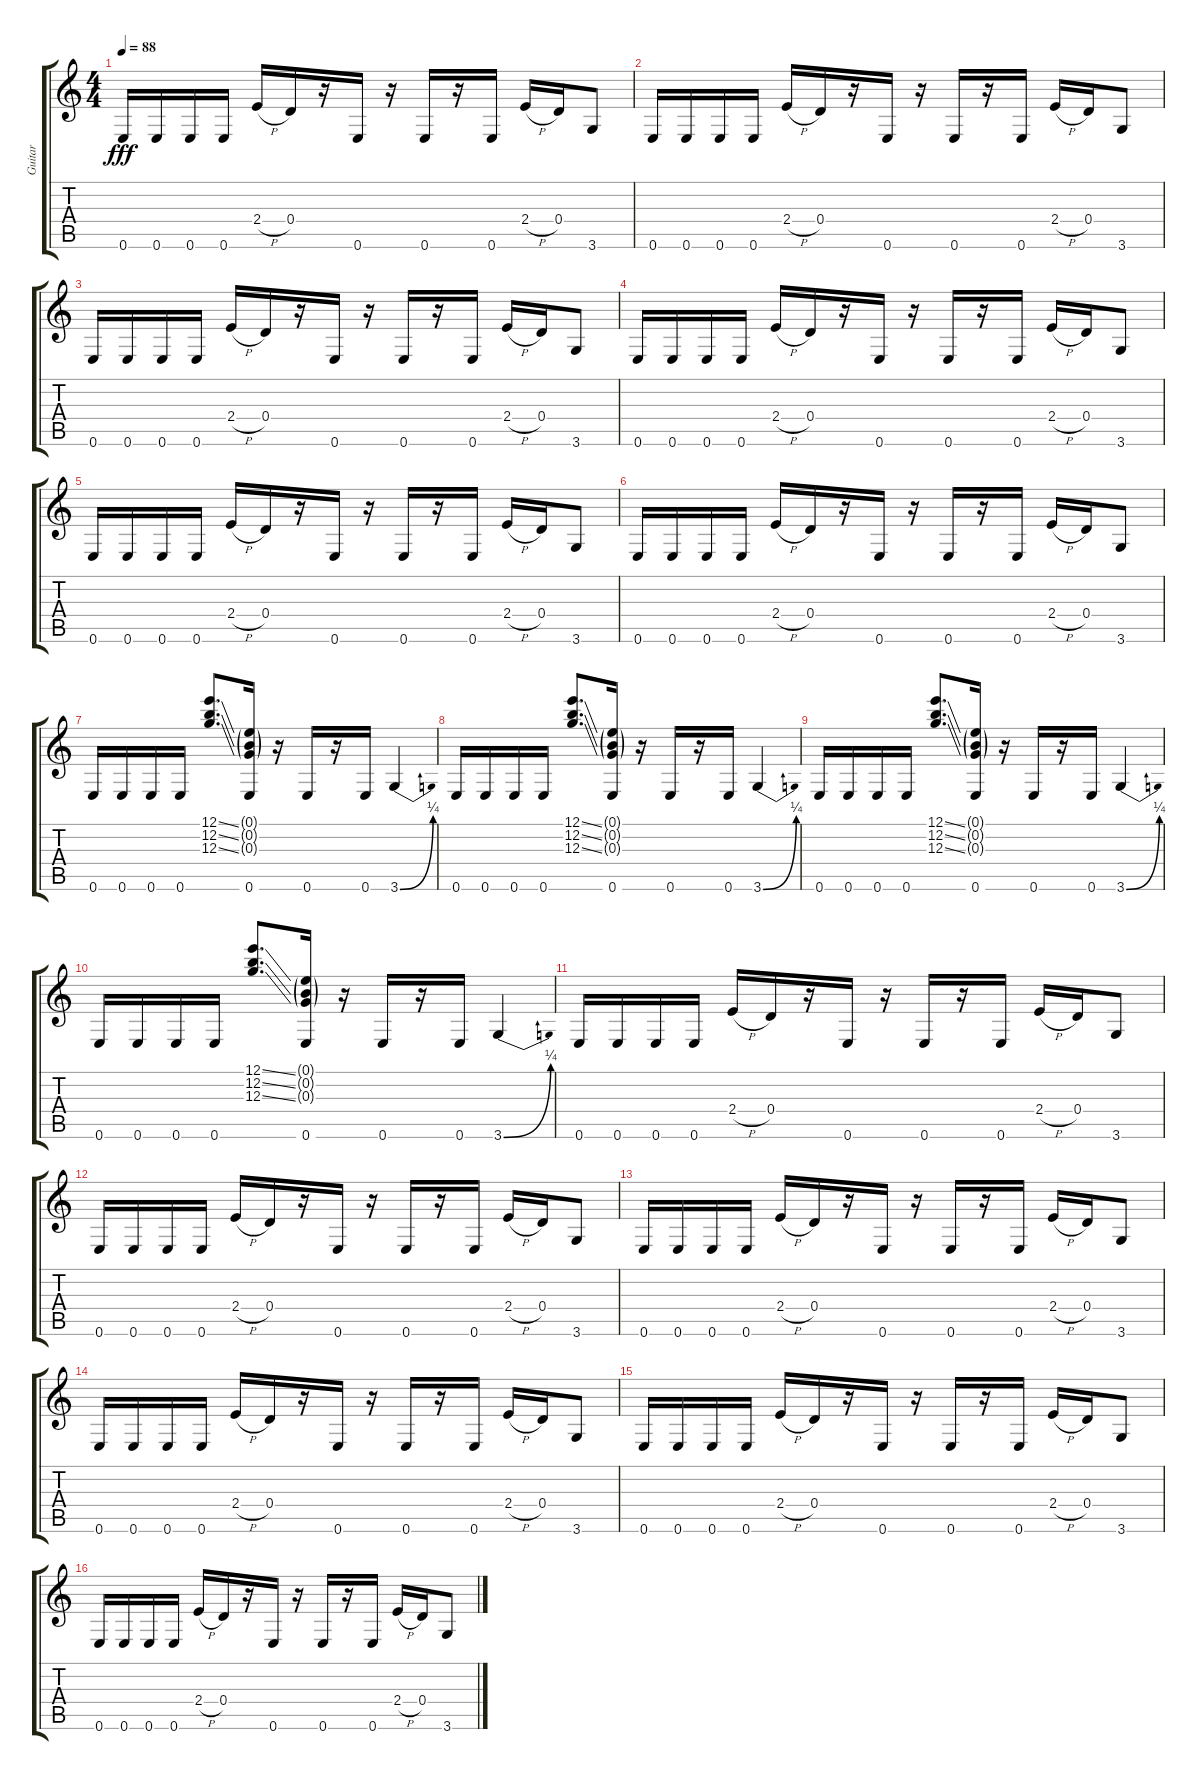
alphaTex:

\track ("Guitar" "Guitar") {instrument distortionguitar}
\staff {score tabs}
\tuning (E4 B3 G3 D3 A2 E2) {hide}
\ts (4 4)
\tempo 88
\clef g2
\ks c
0.6.16{dy fff} 0.6.16 0.6.16 0.6.16 2.4{h}.16 0.4.16 r.16 0.6.16 r.16 0.6.16 r.16 0.6.16 2.4{h}.16 0.4.16 3.6.8 |
0.6.16 0.6.16 0.6.16 0.6.16 2.4{h}.16 0.4.16 r.16 0.6.16 r.16 0.6.16 r.16 0.6.16 2.4{h}.16 0.4.16 3.6.8 |
0.6.16 0.6.16 0.6.16 0.6.16 2.4{h}.16 0.4.16 r.16 0.6.16 r.16 0.6.16 r.16 0.6.16 2.4{h}.16 0.4.16 3.6.8 |
0.6.16 0.6.16 0.6.16 0.6.16 2.4{h}.16 0.4.16 r.16 0.6.16 r.16 0.6.16 r.16 0.6.16 2.4{h}.16 0.4.16 3.6.8 |
0.6.16 0.6.16 0.6.16 0.6.16 2.4{h}.16 0.4.16 r.16 0.6.16 r.16 0.6.16 r.16 0.6.16 2.4{h}.16 0.4.16 3.6.8 |
0.6.16 0.6.16 0.6.16 0.6.16 2.4{h}.16 0.4.16 r.16 0.6.16 r.16 0.6.16 r.16 0.6.16 2.4{h}.16 0.4.16 3.6.8 |
0.6.16 0.6.16 0.6.16 0.6.16 (12.1{ss} 12.2{ss} 12.3{ss}).8{d} (0.1{g} 0.2{g} 0.3{g} 0.6).16 r.16 0.6.16 r.16 0.6.16 3.6{be (bend 0 0 60 1)}.4 |
0.6.16 0.6.16 0.6.16 0.6.16 (12.1{ss} 12.2{ss} 12.3{ss}).8{d} (0.1{g} 0.2{g} 0.3{g} 0.6).16 r.16 0.6.16 r.16 0.6.16 3.6{be (bend 0 0 60 1)}.4 |
0.6.16 0.6.16 0.6.16 0.6.16 (12.1{ss} 12.2{ss} 12.3{ss}).8{d} (0.1{g} 0.2{g} 0.3{g} 0.6).16 r.16 0.6.16 r.16 0.6.16 3.6{be (bend 0 0 60 1)}.4 |
0.6.16 0.6.16 0.6.16 0.6.16 (12.1{ss} 12.2{ss} 12.3{ss}).8{d} (0.1{g} 0.2{g} 0.3{g} 0.6).16 r.16 0.6.16 r.16 0.6.16 3.6{be (bend 0 0 60 1)}.4 |
0.6.16 0.6.16 0.6.16 0.6.16 2.4{h}.16 0.4.16 r.16 0.6.16 r.16 0.6.16 r.16 0.6.16 2.4{h}.16 0.4.16 3.6.8 |
0.6.16 0.6.16 0.6.16 0.6.16 2.4{h}.16 0.4.16 r.16 0.6.16 r.16 0.6.16 r.16 0.6.16 2.4{h}.16 0.4.16 3.6.8 |
0.6.16 0.6.16 0.6.16 0.6.16 2.4{h}.16 0.4.16 r.16 0.6.16 r.16 0.6.16 r.16 0.6.16 2.4{h}.16 0.4.16 3.6.8 |
0.6.16 0.6.16 0.6.16 0.6.16 2.4{h}.16 0.4.16 r.16 0.6.16 r.16 0.6.16 r.16 0.6.16 2.4{h}.16 0.4.16 3.6.8 |
0.6.16 0.6.16 0.6.16 0.6.16 2.4{h}.16 0.4.16 r.16 0.6.16 r.16 0.6.16 r.16 0.6.16 2.4{h}.16 0.4.16 3.6.8 |
0.6.16 0.6.16 0.6.16 0.6.16 2.4{h}.16 0.4.16 r.16 0.6.16 r.16 0.6.16 r.16 0.6.16 2.4{h}.16 0.4.16 3.6.8
